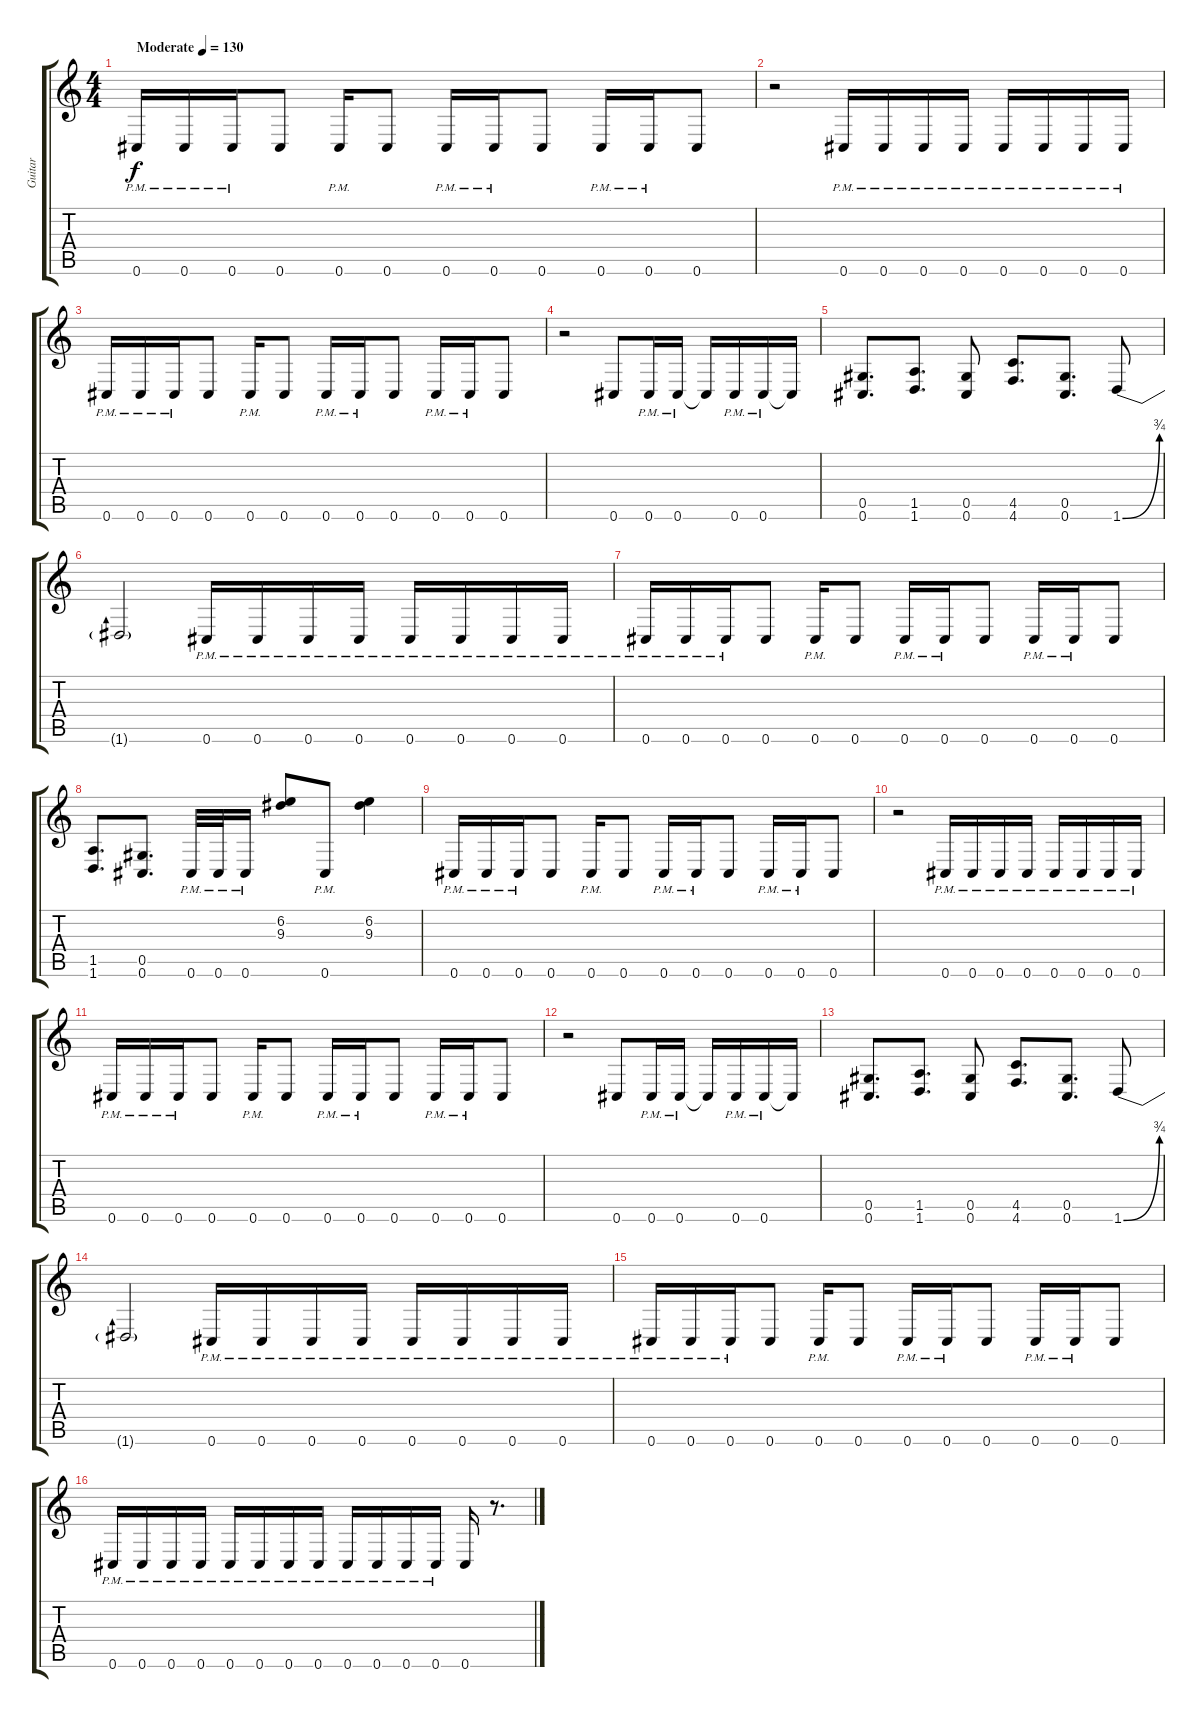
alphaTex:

\track ("Guitar" "Guitar") {instrument distortionguitar}
\staff {score tabs}
\tuning (Eb4 Bb3 Gb3 Db3 Ab2 Db2) {hide}
\ts (4 4)
\tempo (130 "Moderate")
\clef g2
\ks c
0.6{pm}.16{dy f instrument distortionguitar} 0.6{pm}.16 0.6{pm}.16 0.6.8 0.6{pm}.16 0.6.8 0.6{pm}.16 0.6{pm}.16 0.6.8 0.6{pm}.16 0.6{pm}.16 0.6.8 |
r.2 0.6{pm}.16 0.6{pm}.16 0.6{pm}.16 0.6{pm}.16 0.6{pm}.16 0.6{pm}.16 0.6{pm}.16 0.6{pm}.16 |
0.6{pm}.16 0.6{pm}.16 0.6{pm}.16 0.6.8 0.6{pm}.16 0.6.8 0.6{pm}.16 0.6{pm}.16 0.6.8 0.6{pm}.16 0.6{pm}.16 0.6.8 |
r.2 0.6.8 0.6{pm}.16 0.6{pm}.16 0.6{t}.16 0.6{pm}.16 0.6{pm}.16 0.6{t}.16 |
(0.5 0.6).8{d} (1.5 1.6).8{d} (0.5 0.6).8 (4.5 4.6).8{d} (0.5 0.6).8{d} 1.6{be (bend 0 0 60 3)}.8 |
1.6{t}.2 0.6{pm}.16 0.6{pm}.16 0.6{pm}.16 0.6{pm}.16 0.6{pm}.16 0.6{pm}.16 0.6{pm}.16 0.6{pm}.16 |
0.6{pm}.16 0.6{pm}.16 0.6{pm}.16 0.6.8 0.6{pm}.16 0.6.8 0.6{pm}.16 0.6{pm}.16 0.6.8 0.6{pm}.16 0.6{pm}.16 0.6.8 |
(1.5 1.6).8{d} (0.5 0.6).8{d} 0.6{pm}.32 0.6{pm}.32 0.6{pm}.16 (6.2 9.3).8 0.6{pm}.8 (6.2 9.3).4 |
0.6{pm}.16 0.6{pm}.16 0.6{pm}.16 0.6.8 0.6{pm}.16 0.6.8 0.6{pm}.16 0.6{pm}.16 0.6.8 0.6{pm}.16 0.6{pm}.16 0.6.8 |
r.2 0.6{pm}.16 0.6{pm}.16 0.6{pm}.16 0.6{pm}.16 0.6{pm}.16 0.6{pm}.16 0.6{pm}.16 0.6{pm}.16 |
0.6{pm}.16 0.6{pm}.16 0.6{pm}.16 0.6.8 0.6{pm}.16 0.6.8 0.6{pm}.16 0.6{pm}.16 0.6.8 0.6{pm}.16 0.6{pm}.16 0.6.8 |
r.2 0.6.8 0.6{pm}.16 0.6{pm}.16 0.6{t}.16 0.6{pm}.16 0.6{pm}.16 0.6{t}.16 |
(0.5 0.6).8{d} (1.5 1.6).8{d} (0.5 0.6).8 (4.5 4.6).8{d} (0.5 0.6).8{d} 1.6{be (bend 0 0 60 3)}.8 |
1.6{t}.2 0.6{pm}.16 0.6{pm}.16 0.6{pm}.16 0.6{pm}.16 0.6{pm}.16 0.6{pm}.16 0.6{pm}.16 0.6{pm}.16 |
0.6{pm}.16 0.6{pm}.16 0.6{pm}.16 0.6.8 0.6{pm}.16 0.6.8 0.6{pm}.16 0.6{pm}.16 0.6.8 0.6{pm}.16 0.6{pm}.16 0.6.8 |
0.6{pm}.16 0.6{pm}.16 0.6{pm}.16 0.6{pm}.16 0.6{pm}.16 0.6{pm}.16 0.6{pm}.16 0.6{pm}.16 0.6{pm}.16 0.6{pm}.16 0.6{pm}.16 0.6{pm}.16 0.6.16 r.8{d}
